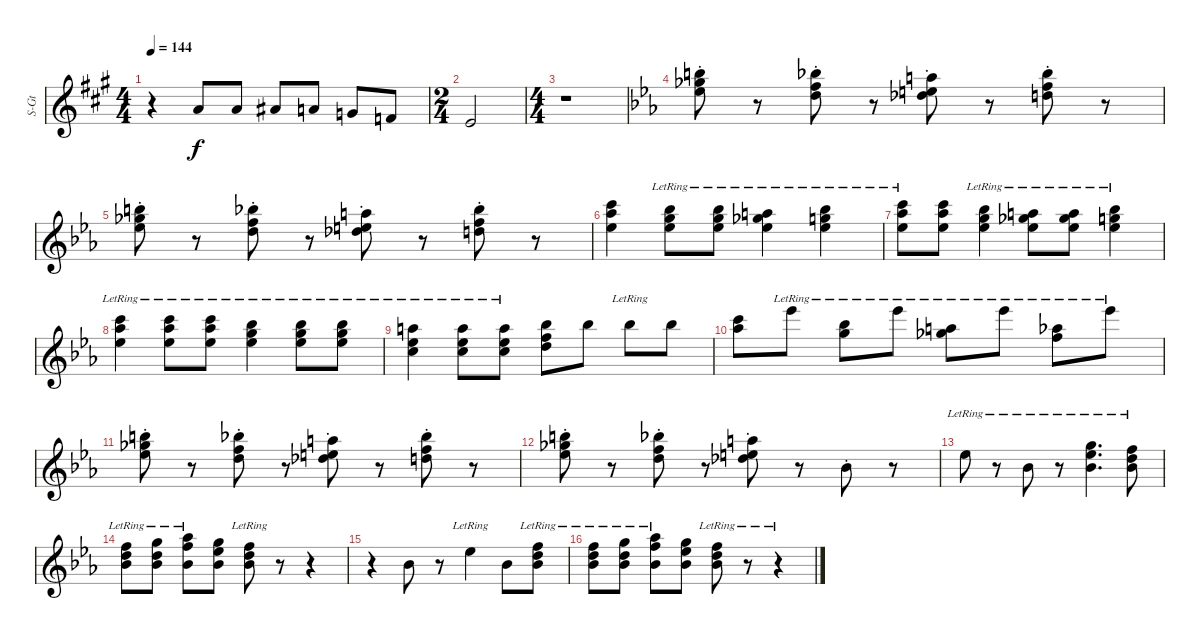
\bracketExtendMode groupsimilarinstruments
\otherSystemsTrackNameOrientation horizontal
\track ("Piano (RH)" "S-Gt") {instrument acousticgrandpiano}
\staff {score}
\tuning (F4 C4 F3 C3 F2 C2)
\displaytranspose 12
\ts (4 4)
\tempo 144
\clef g2
\ks a
r.4{dy f} 4.3{acc forcenatural}.8 4.3{acc forcenatural}.8 5.3{acc #}.8 4.3{acc forcenatural}.8 2.3{acc forcenatural}.8 0.3{acc forcenatural}.8 |
\ts (2 4)
4.4{acc forcenatural}.2 |
\ts (4 4)
r.1 |
\ks eb
(6.1{st acc forcenatural} 6.2{st acc b} 10.3{st acc b}).8 r.8 (0.1{st acc forcenatural} 10.2{st acc b} 9.3{st acc forcenatural}).8 r.8 (9.2{st acc forcenatural} 11.3{st acc forcenatural} 13.4{st acc b}).8 r.8 (0.1{st acc forcenatural} 10.2{st acc b} 9.3{st acc forcenatural}).8 r.8 |
(6.1{st acc forcenatural} 6.2{st acc b} 10.3{st acc b}).8 r.8 (0.1{st acc forcenatural} 10.2{st acc b} 9.3{st acc forcenatural}).8 r.8 (4.1{st acc forcenatural} 4.2{st acc forcenatural} 8.3{st acc b}).8 r.8 (0.1{st acc forcenatural} 10.2{st acc b} 9.3{st acc forcenatural}).8 r.8 |
(7.1{acc forcenatural} 8.2{acc b} 10.3{acc b}).4 (5.1{acc b} 7.2{lr acc forcenatural} 10.3{acc b}).8 (5.1{lr acc b} 7.2{lr acc forcenatural} 10.3{acc b}).8 (4.1{acc forcenatural} 6.2{lr acc b} 10.3{acc b}).4 (5.1{lr acc b} 7.2{lr acc forcenatural} 10.3{acc b}).4 |
(7.1{acc forcenatural} 8.2{lr acc b} 10.3{lr acc b}).8 (7.1{acc forcenatural} 8.2{acc b} 10.3{acc b}).8 (5.1{acc b} 7.2{lr acc forcenatural} 10.3{lr acc b}).4 (4.1{acc forcenatural} 6.2{lr acc b} 10.3{lr acc b}).8 (4.1{acc forcenatural} 6.2{lr acc b} 10.3{lr acc b}).8 (5.1{lr acc b} 7.2{lr acc forcenatural} 10.3{lr acc b}).4 |
(7.1{lr acc forcenatural} 8.2{lr acc b} 10.3{acc b}).4 (7.1{lr acc forcenatural} 8.2{lr acc b} 10.3{acc b}).8 (7.1{lr acc forcenatural} 8.2{lr acc b} 10.3{acc b}).8 (5.1{lr acc b} 7.2{lr acc forcenatural} 10.3{acc b}).4 (5.1{lr acc b} 7.2{lr acc forcenatural} 10.3{acc b}).8 (5.1{lr acc b} 7.2{lr acc forcenatural} 10.3{acc b}).8 |
(9.2{acc forcenatural} 10.3{lr acc b} 12.4{acc forcenatural}).4 (9.2{acc forcenatural} 10.3{lr acc b} 12.4{acc forcenatural}).8 (9.2{acc forcenatural} 10.3{lr acc b} 12.4{lr acc forcenatural}).8 (0.1{acc forcenatural} 10.2{acc b} 9.3{acc forcenatural}).8 10.2{acc b}.8 10.2{lr acc b}.8 10.2{acc b}.8 |
(7.1{acc forcenatural} 8.2{acc b}).8 10.1{lr acc b}.8 (5.1{lr acc b} 7.2{acc forcenatural}).8 10.1{lr acc b}.8 (4.1{lr acc forcenatural} 6.2{acc b}).8 10.1{lr acc b}.8 (0.1{acc forcenatural} 8.2{lr acc b}).8 10.1{lr acc b}.8 |
(6.1{st acc forcenatural} 6.2{st acc b} 10.3{st acc b}).8 r.8 (0.1{st acc forcenatural} 10.2{st acc b} 9.3{st acc forcenatural}).8 r.8 (4.1{st acc forcenatural} 4.2{st acc forcenatural} 8.3{st acc b}).8 r.8 (0.1{st acc forcenatural} 10.2{st acc b} 9.3{st acc forcenatural}).8 r.8 |
(6.1{st acc forcenatural} 6.2{st acc b} 10.3{st acc b}).8 r.8 (0.1{st acc forcenatural} 10.2{st acc b} 9.3{st acc forcenatural}).8 r.8 (4.1{st acc forcenatural} 4.2{st acc forcenatural} 8.3{st acc b}).8 r.8 5.3{st acc b}.8 r.8 |
3.2{lr acc b}.8 r.8 5.3{lr acc b}.8 r.8 (2.1{lr acc forcenatural} 3.2{acc b} 5.3{lr acc b}).4{d} (0.1{lr acc forcenatural} 2.2{acc forcenatural} 5.3{lr acc b}).8 |
(0.1{acc forcenatural} 2.2{acc forcenatural} 5.3{lr acc b}).8 (2.1{acc forcenatural} 2.2{acc forcenatural} 5.3{lr acc b}).8 (3.1{acc b} 5.2{lr acc forcenatural} 5.3{acc b}).8 (2.1{acc forcenatural} 3.2{acc b} 5.3{acc b}).8 (0.1{acc forcenatural} 2.2{acc forcenatural} 5.3{lr acc b}).8 r.8 r.4 |
r.4 5.3{acc b}.8 r.8 3.2{lr acc b}.4 5.3{acc b}.8 (0.1{lr acc forcenatural} 2.2{acc forcenatural} 5.3{lr acc b}).8 |
(0.1{acc forcenatural} 2.2{acc forcenatural} 5.3{lr acc b}).8 (2.1{acc forcenatural} 2.2{acc forcenatural} 5.3{lr acc b}).8 (3.1{acc b} 5.2{lr acc forcenatural} 5.3{acc b}).8 (2.1{acc forcenatural} 3.2{acc b} 5.3{acc b}).8 (0.1{acc forcenatural} 2.2{acc forcenatural} 5.3{lr acc b}).8 r.8 r.4
